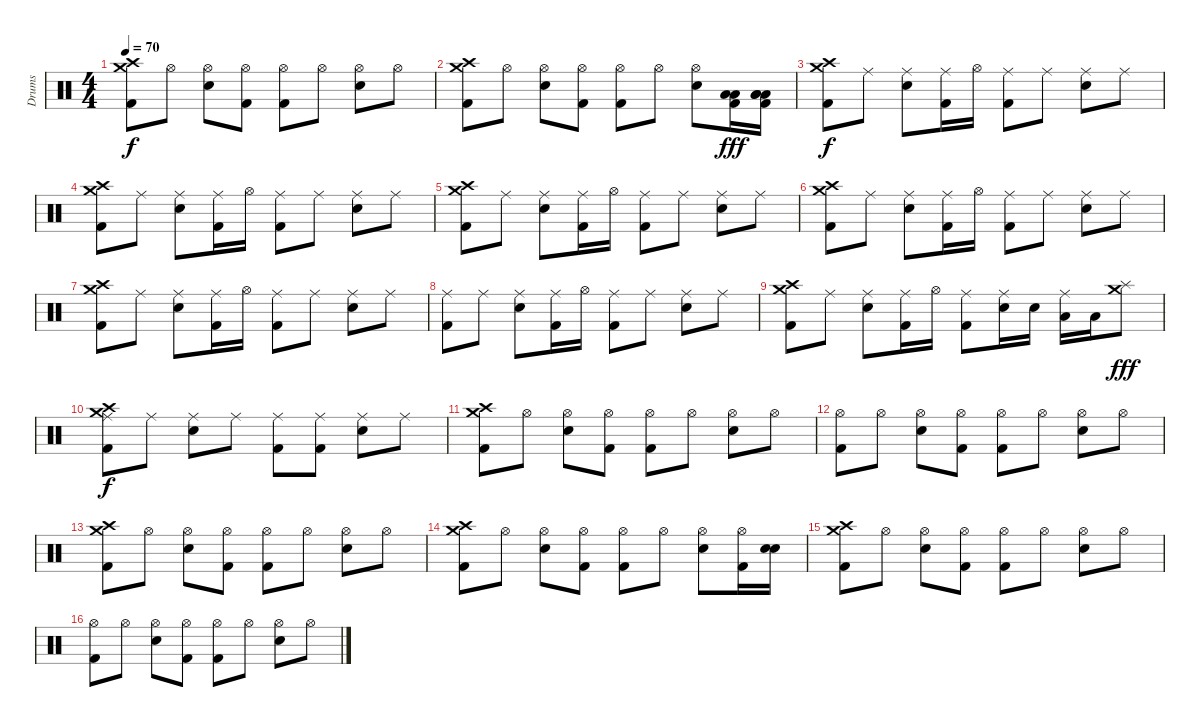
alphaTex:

\track ("Drums" "Drums") {instrument percussion}
\staff {score}
\articulation defaults
\ts (4 4)
\tempo 70
\clef neutral
\ks c
("Crash medium (hit)" "Crash high (hit)" "Kick (hit) 2").8{dy f} "Hi-Hat (open)".8 ("Hi-Hat (open)" "Snare (hit) 2").8 ("Hi-Hat (open)" "Kick (hit) 2").8 ("Hi-Hat (open)" "Kick (hit) 2").8 "Hi-Hat (open)".8 ("Hi-Hat (open)" "Snare (hit) 2").8 "Hi-Hat (open)".8 |
("Crash medium (hit)" "Crash high (hit)" "Kick (hit) 2").8 "Hi-Hat (open)".8 ("Hi-Hat (open)" "Snare (hit) 2").8 ("Hi-Hat (open)" "Kick (hit) 2").8 ("Hi-Hat (open)" "Kick (hit) 2").8 "Hi-Hat (open)".8 ("Hi-Hat (open)" "Snare (hit) 2").8 ("Kick (hit) 2" "Low Tom (hit)" "Low Floor Tom (hit)").16{dy fff} ("Low Tom (hit)" "Kick (hit) 2" "Low Tom (hit)" "Low Floor Tom (hit)").16 |
("Crash high (hit)" "Crash medium (hit)" "Kick (hit) 2").8{dy f} "Ride (middle)".8 ("Ride (middle)" "Snare (hit) 2").8 ("Ride (middle)" "Kick (hit) 2").16 "Hi-Hat (open)".16 ("Ride (middle)" "Kick (hit) 2").8 "Ride (middle)".8 ("Ride (middle)" "Snare (hit) 2").8 "Ride (middle)".8 |
("Crash medium (hit)" "Crash high (hit)" "Kick (hit) 2").8 "Ride (middle)".8 ("Ride (middle)" "Snare (hit) 2").8 ("Ride (middle)" "Kick (hit) 2").16 "Hi-Hat (open)".16 ("Ride (middle)" "Kick (hit) 2").8 "Ride (middle)".8 ("Ride (middle)" "Snare (hit) 2").8 "Ride (middle)".8 |
("Crash high (hit)" "Crash medium (hit)" "Kick (hit) 2").8 "Ride (middle)".8 ("Ride (middle)" "Snare (hit) 2").8 ("Ride (middle)" "Kick (hit) 2").16 "Hi-Hat (open)".16 ("Ride (middle)" "Kick (hit) 2").8 "Ride (middle)".8 ("Ride (middle)" "Snare (hit) 2").8 "Ride (middle)".8 |
("Crash medium (hit)" "Crash high (hit)" "Kick (hit) 2").8 "Ride (middle)".8 ("Ride (middle)" "Snare (hit) 2").8 ("Ride (middle)" "Kick (hit) 2").16 "Hi-Hat (open)".16 ("Ride (middle)" "Kick (hit) 2").8 "Ride (middle)".8 ("Ride (middle)" "Snare (hit) 2").8 "Ride (middle)".8 |
("Crash medium (hit)" "Crash high (hit)" "Kick (hit) 2").8 "Ride (middle)".8 ("Ride (middle)" "Snare (hit) 2").8 ("Ride (middle)" "Kick (hit) 2").16 "Hi-Hat (open)".16 ("Ride (middle)" "Kick (hit) 2").8 "Ride (middle)".8 ("Ride (middle)" "Snare (hit) 2").8 "Ride (middle)".8 |
("Ride (middle)" "Kick (hit) 2").8 "Ride (middle)".8 ("Ride (middle)" "Snare (hit) 2").8 ("Ride (middle)" "Kick (hit) 2").16 "Hi-Hat (open)".16 ("Ride (middle)" "Kick (hit) 2").8 "Ride (middle)".8 ("Ride (middle)" "Snare (hit) 2").8 "Ride (middle)".8 |
("Crash medium (hit)" "Crash high (hit)" "Kick (hit) 2").8 "Ride (middle)".8 ("Ride (middle)" "Snare (hit) 2").8 ("Ride (middle)" "Kick (hit) 2").16 "Hi-Hat (open)".16 ("Ride (middle)" "Kick (hit) 2").8 ("Ride (middle)" "Snare (hit) 2").16 "Snare (hit) 2".16 ("Ride (middle)" "Low Tom (hit)").16 "Low Tom (hit)".16 ("Crash medium (hit)" "Splash (hit)").8{dy fff} |
("Crash medium (hit)" "Crash high (hit)" "Ride (middle)" "Kick (hit) 2").8{dy f} "Ride (middle)".8 ("Ride (middle)" "Snare (hit) 2").8 "Ride (middle)".8 ("Ride (middle)" "Kick (hit) 2").8 ("Ride (middle)" "Kick (hit) 2").8 ("Ride (middle)" "Snare (hit) 2").8 "Ride (middle)".8 |
("Crash medium (hit)" "Crash high (hit)" "Kick (hit) 2").8 "Hi-Hat (open)".8 ("Hi-Hat (open)" "Snare (hit) 2").8 ("Hi-Hat (open)" "Kick (hit) 2").8 ("Hi-Hat (open)" "Kick (hit) 2").8 "Hi-Hat (open)".8 ("Hi-Hat (open)" "Snare (hit) 2").8 "Hi-Hat (open)".8 |
("Hi-Hat (open)" "Kick (hit) 2").8 "Hi-Hat (open)".8 ("Hi-Hat (open)" "Snare (hit) 2").8 ("Hi-Hat (open)" "Kick (hit) 2").8 ("Hi-Hat (open)" "Kick (hit) 2").8 "Hi-Hat (open)".8 ("Hi-Hat (open)" "Snare (hit) 2").8 "Hi-Hat (open)".8 |
("Crash medium (hit)" "Crash high (hit)" "Kick (hit) 2").8 "Hi-Hat (open)".8 ("Hi-Hat (open)" "Snare (hit) 2").8 ("Hi-Hat (open)" "Kick (hit) 2").8 ("Hi-Hat (open)" "Kick (hit) 2").8 "Hi-Hat (open)".8 ("Hi-Hat (open)" "Snare (hit) 2").8 "Hi-Hat (open)".8 |
("Crash medium (hit)" "Crash high (hit)" "Kick (hit) 2").8 "Hi-Hat (open)".8 ("Hi-Hat (open)" "Snare (hit) 2").8 ("Hi-Hat (open)" "Kick (hit) 2").8 ("Hi-Hat (open)" "Kick (hit) 2").8 "Hi-Hat (open)".8 ("Hi-Hat (open)" "Snare (hit) 2").8 ("Hi-Hat (open)" "Kick (hit) 2").16 ("Snare (hit) 2" "Snare (hit) 2").16 |
("Crash medium (hit)" "Crash high (hit)" "Kick (hit) 2").8 "Hi-Hat (open)".8 ("Hi-Hat (open)" "Snare (hit) 2").8 ("Hi-Hat (open)" "Kick (hit) 2").8 ("Hi-Hat (open)" "Kick (hit) 2").8 "Hi-Hat (open)".8 ("Hi-Hat (open)" "Snare (hit) 2").8 "Hi-Hat (open)".8 |
("Hi-Hat (open)" "Kick (hit) 2").8 "Hi-Hat (open)".8 ("Hi-Hat (open)" "Snare (hit) 2").8 ("Hi-Hat (open)" "Kick (hit) 2").8 ("Hi-Hat (open)" "Kick (hit) 2").8 "Hi-Hat (open)".8 ("Hi-Hat (open)" "Snare (hit) 2").8 "Hi-Hat (open)".8
